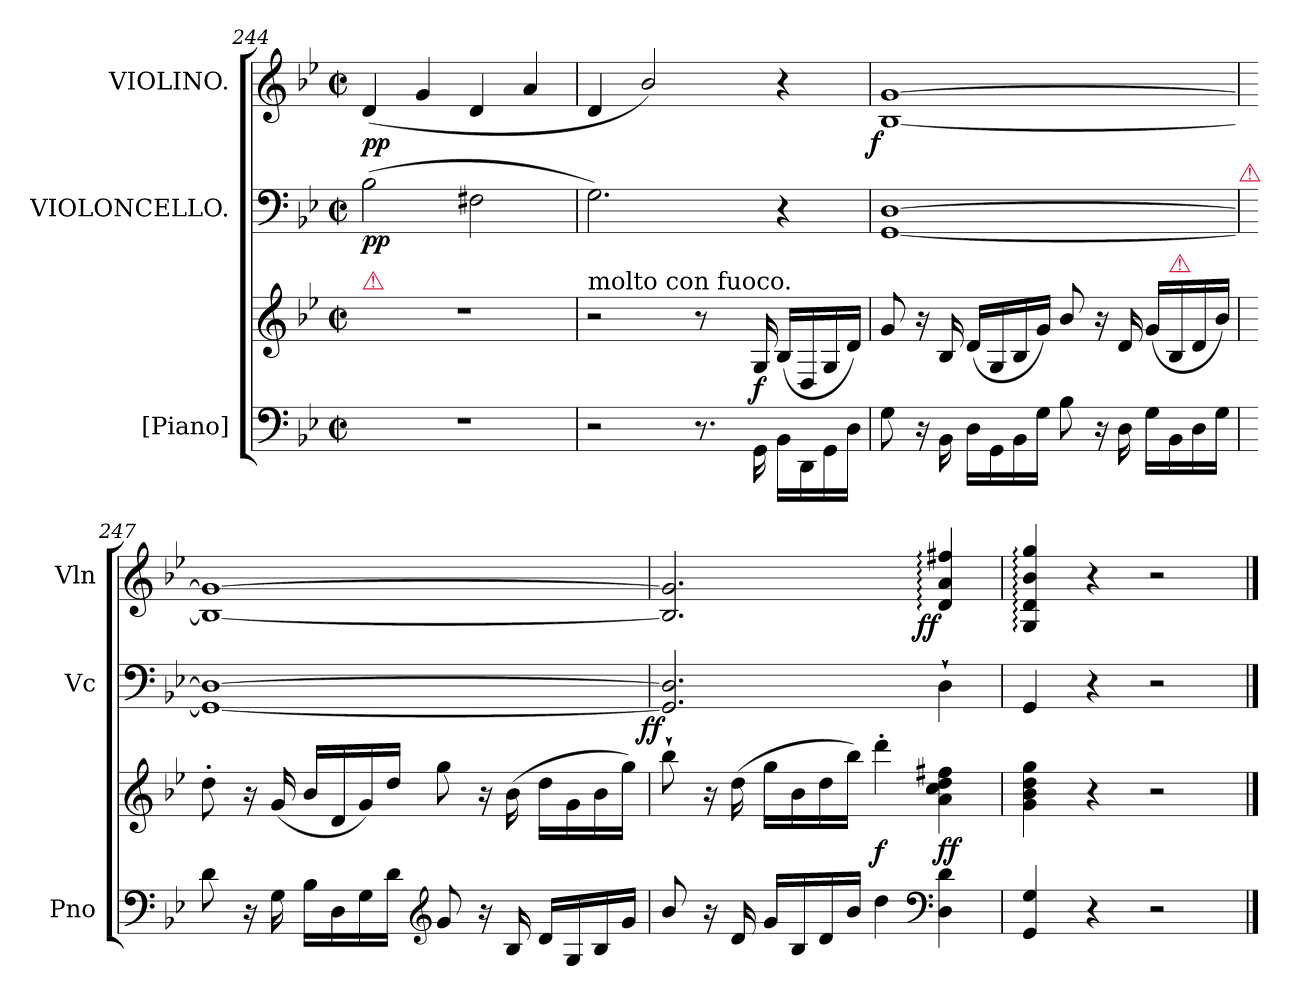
**kern	**kern	**dynam	**kern	**dynam	**kern	**dynam
*part3	*part3	*part3	*part2	*part2	*part1	*part1
*staff4	*staff3	*staff3/4	*staff2	*staff2	*staff1	*staff1
*I"[Piano]	*	*	*I"VIOLONCELLO.	*	*I"VIOLINO.	*
*I'Pno	*	*	*I'Vc	*	*I'Vln	*
*clefF4	*clefG2	*	*clefF4	*	*clefG2	*
*k[b-e-]	*k[b-e-]	*	*k[b-e-]	*	*k[b-e-]	*
*g:	*g:	*	*g:	*	*g:	*
*M2/2	*M2/2	*	*M2/2	*	*M2/2	*
*met(c|)	*met(c|)	*	*met(c|)	*	*met(c|)	*
=244	=244	=244	=244	=244	=244	=244
!	!LO:TX:a:color=crimson:t=⚠	!	!	!	!	!
1rF	1rdd	.	(>2B-	pp	(<4d	pp
.	.	.	.	.	4g	.
.	.	.	2F#X	.	4d	.
.	.	.	.	.	4a	.
=245	=245	=245	=245	=245	=245	=245
!	!LO:TX:a:t=molto con fuoco.	!	!	!	!	!
2r	2r	.	2.G)	.	4d	.
.	.	.	.	.	2b-/)	.
8.r	8r	.	.	.	.	.
.	16ryy	.	.	.	.	.
16GG\	16G/	f	.	.	.	.
16BB-\LL	(>16B-/LL	.	4r	.	4r	.
16DD\	16D/	.	.	.	.	.
16GG\	16G/	.	.	.	.	.
16D\JJ	16d/JJ)	.	.	.	.	.
=246	=246	=246	=246	=246	=246	=246
!	!	!	!	!	!	!LO:DY:rj
8G	8g	.	[1GG [1D	.	[1B- [1g	f
16r	16r	.	.	.	.	.
16BB-\	16B-/	.	.	.	.	.
16D\LL	(>16d/LL	.	.	.	.	.
16GG\	16G/	.	.	.	.	.
16BB-\	16B-/	.	.	.	.	.
16GJJ	16gJJ)	.	.	.	.	.
8B-	8b-/	.	.	.	.	.
16r	16r	.	.	.	.	.
16D	16d	.	.	.	.	.
16GLL	(<16gLL	.	.	.	.	.
!	!LO:TX:a:color=crimson:t=⚠	!	!	!	!	!
16BB-	16B-	.	.	.	.	.
16D	16d	.	.	.	.	.
16GJJ	16b-JJ)	.	.	.	.	.
!	!	!	!LO:TX:a:color=crimson:t=⚠	!	!	!
=247	=247	=247	=247	=247	=247	=247
8d	8dd'>	.	1GG_ 1D_	.	1B-_ 1g_	.
16r	16r	.	.	.	.	.
16G	(<16g	.	.	.	.	.
16B-LL	16b-LL	.	.	.	.	.
16D	16d	.	.	.	.	.
16G	16g)	.	.	.	.	.
16dJJ	16ddJJ	.	.	.	.	.
*clefG2	*	*	*	*	*	*
8g	8gg	.	.	.	.	.
16r	16r	.	.	.	.	.
16B-	(>16b-	.	.	.	.	.
16dLL	16ddLL	.	.	.	.	.
16G	16g	.	.	.	.	.
16B-	16b-	.	.	.	.	.
16gJJ	16ggJJ)	.	.	.	.	.
=248	=248	=248	=248	=248	=248	=248
!	!	!	!	!LO:DY:rj	!	!
8b-/	8bb-`	.	2.GG] 2.D]	ff	2.B-] 2.g]	.
16r	16r	.	.	.	.	.
16d	(>16dd	.	.	.	.	.
16gLL	16ggLL	.	.	.	.	.
16B-	16b-	.	.	.	.	.
16d	16dd	.	.	.	.	.
16b-JJ	16bb-JJ)	.	.	.	.	.
4dd	4ddd'>	f	.	.	.	.
*clefF4	*	*	*	*	*	*
!	!	!	!	!	!	!LO:DY:rj
4D 4d	4a 4cc 4dd 4ff#X	ff	4D`>	.	4d: 4a: 4ff#X:	ff
=249	=249	=249	=249	=249	=249	=249
4GG/ 4G/	4g\ 4b-\ 4dd\ 4gg\	.	4GG	.	4G: 4d: 4b-: 4gg:	.
4r	4r	.	4r	.	4r	.
2r	2r	.	2r	.	2r	.
==	==	==	==	==	==	==
*-	*-	*-	*-	*-	*-	*-
